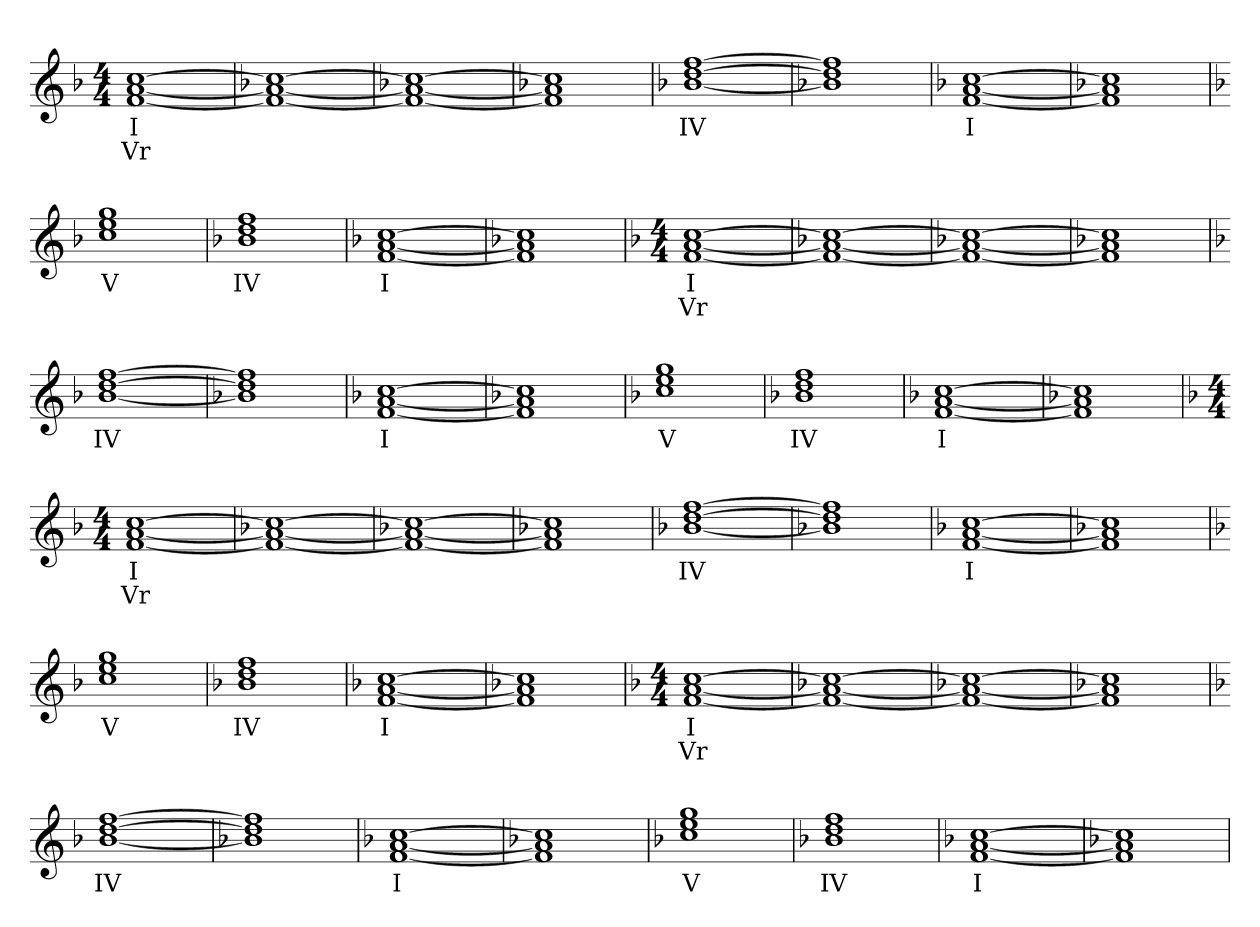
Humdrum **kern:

**kern	**text	**text
*part1	*part1	*part1
*staff1	*staff1	*staff1
*k[b-]	*	*
*F:	*	*
*M4/4	*	*
=	=	=
[1f [1a [1cc	I	Vr
=	=	=
*k[b-]	*	*
*F:	*	*
1f_ 1a_ 1cc_	.	.
=	=	=
*k[b-]	*	*
*F:	*	*
1f_ 1a_ 1cc_	.	.
=	=	=
*k[b-]	*	*
*F:	*	*
1f] 1a] 1cc]	.	.
=	=	=
*k[b-]	*	*
*F:	*	*
[1b- [1dd [1ff	IV	.
=	=	=
*k[b-]	*	*
*F:	*	*
1b-] 1dd] 1ff]	.	.
=	=	=
*k[b-]	*	*
*F:	*	*
[1f [1a [1cc	I	.
=	=	=
*k[b-]	*	*
*F:	*	*
1f] 1a] 1cc]	.	.
=	=	=
*k[b-]	*	*
*F:	*	*
1cc 1ee 1gg	V	.
=	=	=
*k[b-]	*	*
*F:	*	*
1b- 1dd 1ff	IV	.
=	=	=
*k[b-]	*	*
*F:	*	*
[1f [1a [1cc	I	.
=	=	=
*k[b-]	*	*
*F:	*	*
1f] 1a] 1cc]	.	.
=	=	=
*k[b-]	*	*
*F:	*	*
*M4/4	*	*
[1f [1a [1cc	I	Vr
=	=	=
*k[b-]	*	*
*F:	*	*
1f_ 1a_ 1cc_	.	.
=	=	=
*k[b-]	*	*
*F:	*	*
1f_ 1a_ 1cc_	.	.
=	=	=
*k[b-]	*	*
*F:	*	*
1f] 1a] 1cc]	.	.
=	=	=
*k[b-]	*	*
*F:	*	*
[1b- [1dd [1ff	IV	.
=	=	=
*k[b-]	*	*
*F:	*	*
1b-] 1dd] 1ff]	.	.
=	=	=
*k[b-]	*	*
*F:	*	*
[1f [1a [1cc	I	.
=	=	=
*k[b-]	*	*
*F:	*	*
1f] 1a] 1cc]	.	.
=	=	=
*k[b-]	*	*
*F:	*	*
1cc 1ee 1gg	V	.
=	=	=
*k[b-]	*	*
*F:	*	*
1b- 1dd 1ff	IV	.
=	=	=
*k[b-]	*	*
*F:	*	*
[1f [1a [1cc	I	.
=	=	=
*k[b-]	*	*
*F:	*	*
1f] 1a] 1cc]	.	.
=	=	=
*k[b-]	*	*
*F:	*	*
*M4/4	*	*
[1f [1a [1cc	I	Vr
=	=	=
*k[b-]	*	*
*F:	*	*
1f_ 1a_ 1cc_	.	.
=	=	=
*k[b-]	*	*
*F:	*	*
1f_ 1a_ 1cc_	.	.
=	=	=
*k[b-]	*	*
*F:	*	*
1f] 1a] 1cc]	.	.
=	=	=
*k[b-]	*	*
*F:	*	*
[1b- [1dd [1ff	IV	.
=	=	=
*k[b-]	*	*
*F:	*	*
1b-] 1dd] 1ff]	.	.
=	=	=
*k[b-]	*	*
*F:	*	*
[1f [1a [1cc	I	.
=	=	=
*k[b-]	*	*
*F:	*	*
1f] 1a] 1cc]	.	.
=	=	=
*k[b-]	*	*
*F:	*	*
1cc 1ee 1gg	V	.
=	=	=
*k[b-]	*	*
*F:	*	*
1b- 1dd 1ff	IV	.
=	=	=
*k[b-]	*	*
*F:	*	*
[1f [1a [1cc	I	.
=	=	=
*k[b-]	*	*
*F:	*	*
1f] 1a] 1cc]	.	.
=	=	=
*k[b-]	*	*
*F:	*	*
*M4/4	*	*
[1f [1a [1cc	I	Vr
=	=	=
*k[b-]	*	*
*F:	*	*
1f_ 1a_ 1cc_	.	.
=	=	=
*k[b-]	*	*
*F:	*	*
1f_ 1a_ 1cc_	.	.
=	=	=
*k[b-]	*	*
*F:	*	*
1f] 1a] 1cc]	.	.
=	=	=
*k[b-]	*	*
*F:	*	*
[1b- [1dd [1ff	IV	.
=	=	=
*k[b-]	*	*
*F:	*	*
1b-] 1dd] 1ff]	.	.
=	=	=
*k[b-]	*	*
*F:	*	*
[1f [1a [1cc	I	.
=	=	=
*k[b-]	*	*
*F:	*	*
1f] 1a] 1cc]	.	.
=	=	=
*k[b-]	*	*
*F:	*	*
1cc 1ee 1gg	V	.
=	=	=
*k[b-]	*	*
*F:	*	*
1b- 1dd 1ff	IV	.
=	=	=
*k[b-]	*	*
*F:	*	*
[1f [1a [1cc	I	.
=	=	=
*k[b-]	*	*
*F:	*	*
1f] 1a] 1cc]	.	.
=	=	=
*-	*-	*-
